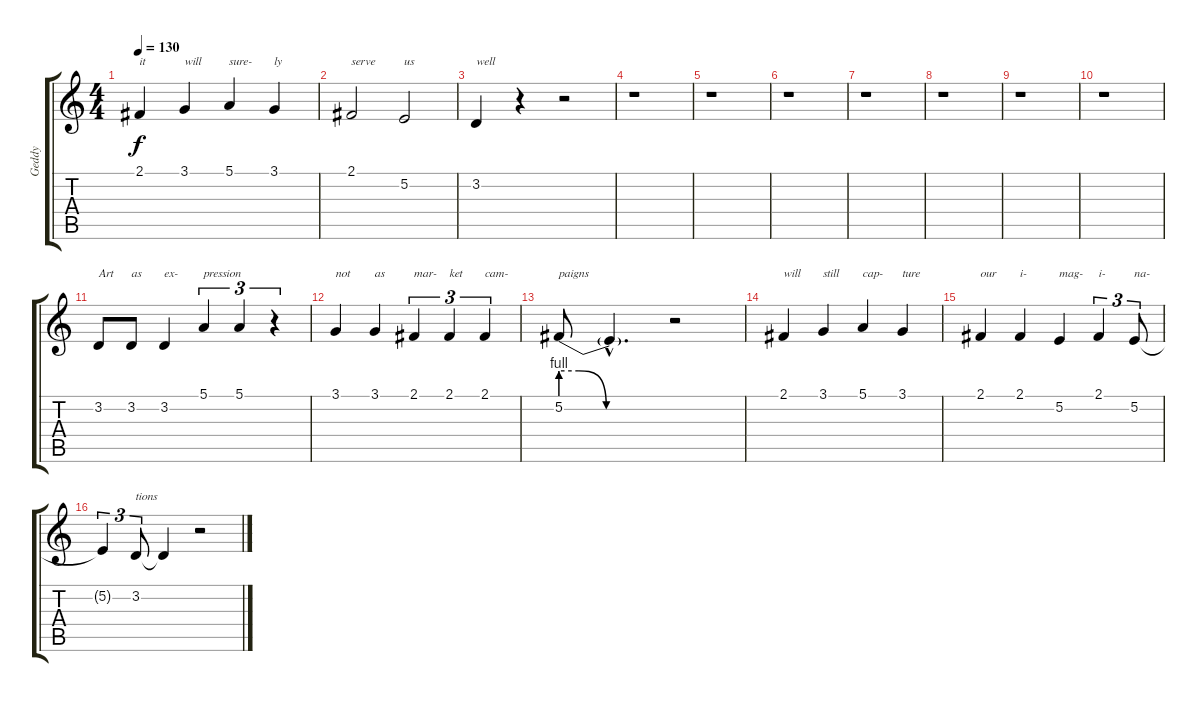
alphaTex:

\track ("Geddy" "Geddy") {instrument lead6voice}
\staff {score tabs}
\tuning (E4 B3 G3 D3 A2 E2) {hide}
\ts (4 4)
\tempo 130
\clef g2
\ks c
2.1.4{txt "it" dy f} 3.1.4{txt "will"} 5.1.4{txt "sure-"} 3.1.4{txt "ly"} |
2.1.2{txt "serve"} 5.2.2{txt "us"} |
3.2.4{txt "well"} r.4 r.2 |
r.1 |
r.1 |
r.1 |
r.1 |
r.1 |
r.1 |
r.1 |
3.2.8{txt "Art"} 3.2.8{txt "as"} 3.2.4{txt "ex-"} 5.1.4{tu (3 2) txt "pression"} 5.1.4{tu (3 2)} r.4{tu (3 2)} |
3.1.4{txt "not"} 3.1.4{txt "as"} 2.1.4{tu (3 2) txt "mar-"} 2.1.4{tu (3 2) txt "ket"} 2.1.4{tu (3 2) txt "cam-"} |
5.2{be (custom 0 4 10 4 25 0 60 0)}.8{txt "paigns"} 5.2{hac t}.4{d} r.2 |
2.1.4{txt "will"} 3.1.4{txt "still"} 5.1.4{txt "cap-"} 3.1.4{txt "ture"} |
2.1.4{txt "our"} 2.1.4{txt "i-"} 5.2.4{txt "mag-"} 2.1.4{tu (3 2) txt "i-"} 5.2.8{tu (3 2) txt "na-"} |
5.2{t}.4{tu (3 2)} 3.2.8{tu (3 2) txt "tions"} 3.2{t}.4 r.2
